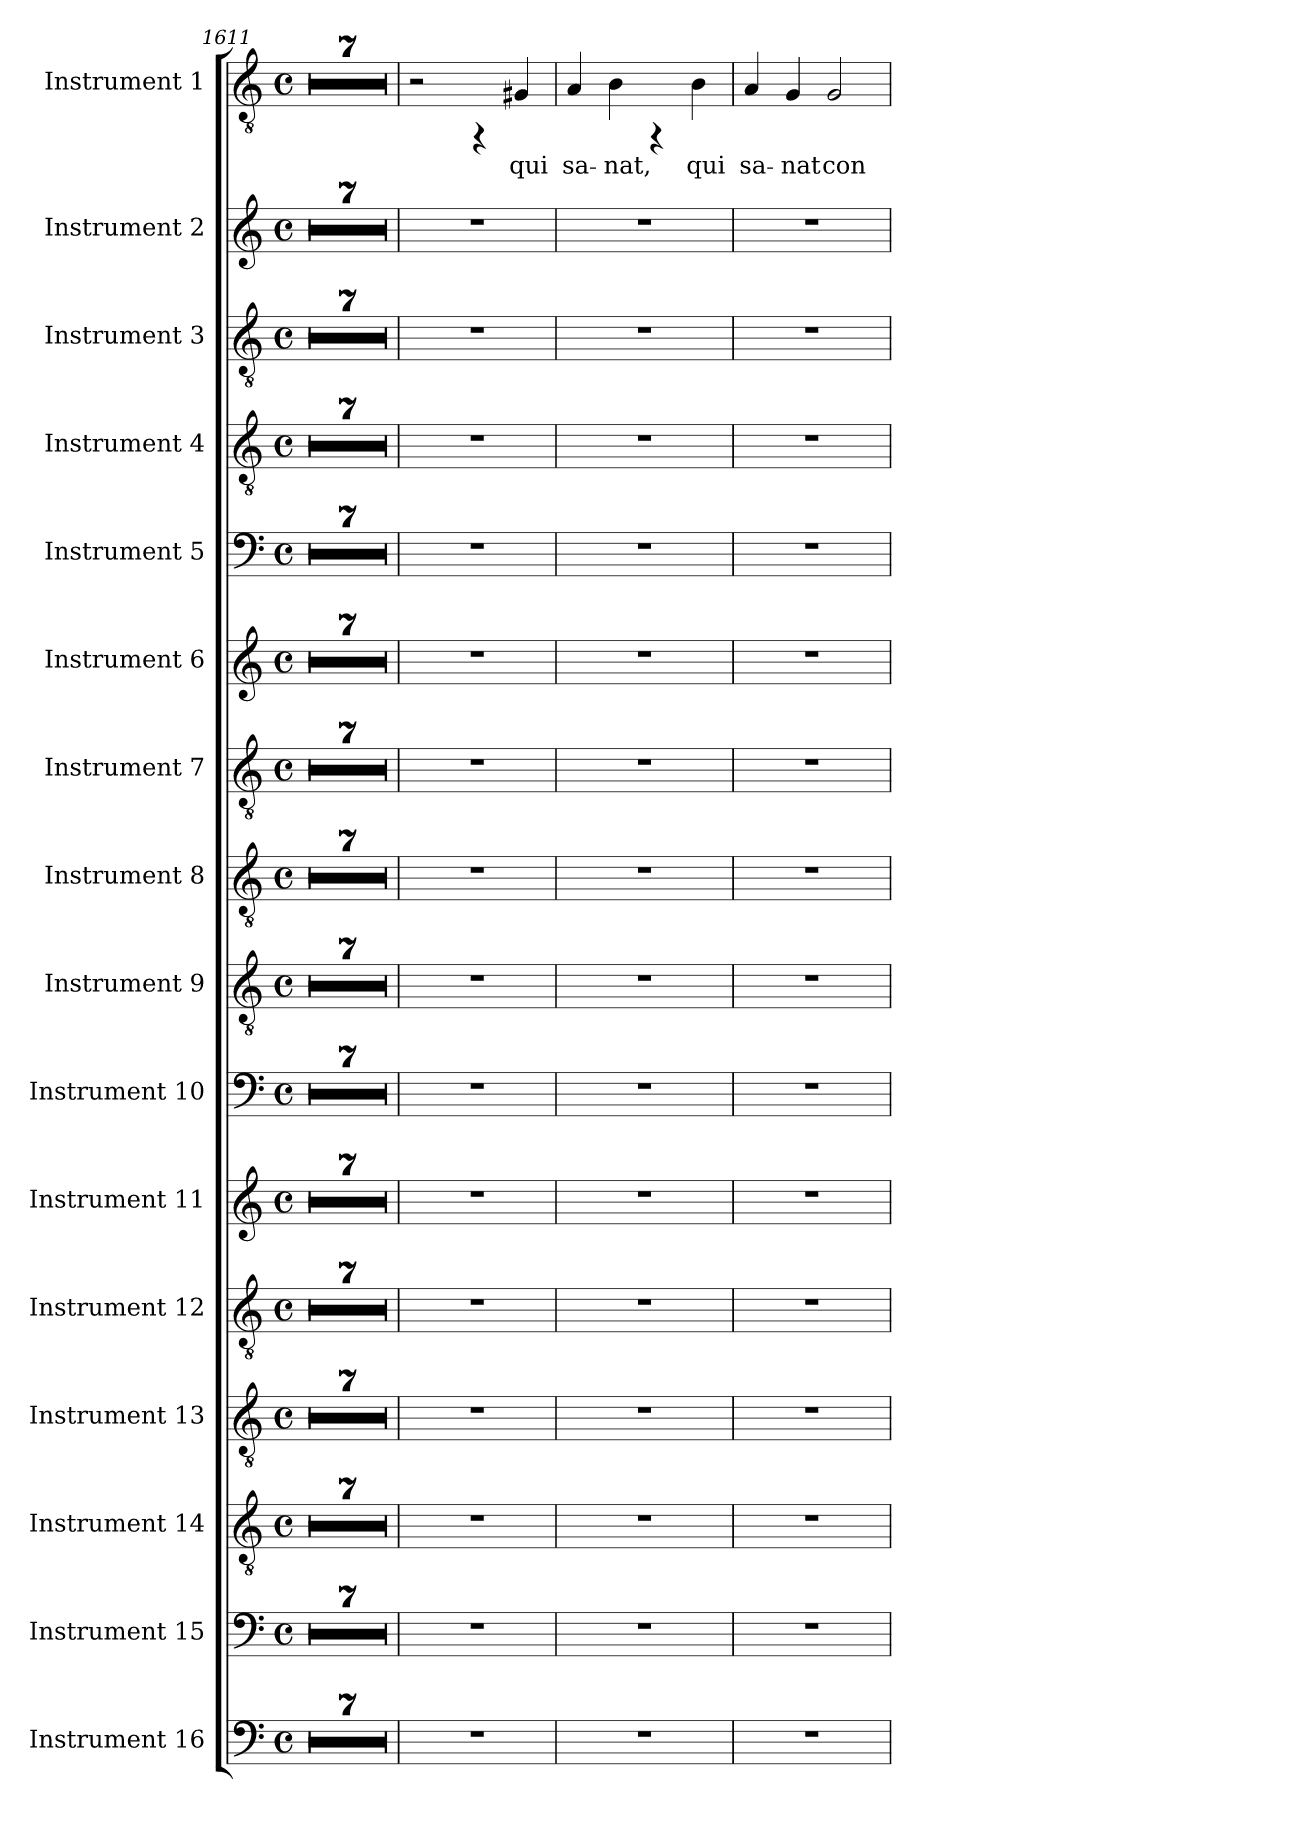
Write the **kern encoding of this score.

**kern	**kern	**kern	**kern	**kern	**kern	**kern	**kern	**kern	**kern	**kern	**kern	**kern	**kern	**kern	**kern	**text
*part16	*part15	*part14	*part13	*part12	*part11	*part10	*part9	*part8	*part7	*part6	*part5	*part4	*part3	*part2	*part1	*part1
*staff16	*staff15	*staff14	*staff13	*staff12	*staff11	*staff10	*staff9	*staff8	*staff7	*staff6	*staff5	*staff4	*staff3	*staff2	*staff1	*staff1
*I"Instrument 16	*I"Instrument 15	*I"Instrument 14	*I"Instrument 13	*I"Instrument 12	*I"Instrument 11	*I"Instrument 10	*I"Instrument 9	*I"Instrument 8	*I"Instrument 7	*I"Instrument 6	*I"Instrument 5	*I"Instrument 4	*I"Instrument 3	*I"Instrument 2	*I"Instrument 1	*
*clefF4	*clefF4	*clefGv2	*clefGv2	*clefGv2	*clefG2	*clefF4	*clefGv2	*clefGv2	*clefGv2	*clefG2	*clefF4	*clefGv2	*clefGv2	*clefG2	*clefGv2	*
*k[]	*k[]	*k[]	*k[]	*k[]	*k[]	*k[]	*k[]	*k[]	*k[]	*k[]	*k[]	*k[]	*k[]	*k[]	*k[]	*
*C:	*C:	*C:	*C:	*C:	*C:	*C:	*C:	*C:	*C:	*C:	*C:	*C:	*C:	*C:	*C:	*
*M4/4	*M4/4	*M4/4	*M4/4	*M4/4	*M4/4	*M4/4	*M4/4	*M4/4	*M4/4	*M4/4	*M4/4	*M4/4	*M4/4	*M4/4	*M4/4	*
*met(c)	*met(c)	*met(c)	*met(c)	*met(c)	*met(c)	*met(c)	*met(c)	*met(c)	*met(c)	*met(c)	*met(c)	*met(c)	*met(c)	*met(c)	*met(c)	*
=1611	=1611	=1611	=1611	=1611	=1611	=1611	=1611	=1611	=1611	=1611	=1611	=1611	=1611	=1611	=1611	=1611
1r	1r	1r	1r	1r	1r	1r	1r	1r	1r	1r	1r	1r	1r	1r	1r	.
=1612	=1612	=1612	=1612	=1612	=1612	=1612	=1612	=1612	=1612	=1612	=1612	=1612	=1612	=1612	=1612	=1612
1r	1r	1r	1r	1r	1r	1r	1r	1r	1r	1r	1r	1r	1r	1r	1r	.
=1613	=1613	=1613	=1613	=1613	=1613	=1613	=1613	=1613	=1613	=1613	=1613	=1613	=1613	=1613	=1613	=1613
1r	1r	1r	1r	1r	1r	1r	1r	1r	1r	1r	1r	1r	1r	1r	1r	.
=1614	=1614	=1614	=1614	=1614	=1614	=1614	=1614	=1614	=1614	=1614	=1614	=1614	=1614	=1614	=1614	=1614
1r	1r	1r	1r	1r	1r	1r	1r	1r	1r	1r	1r	1r	1r	1r	1r	.
=1615	=1615	=1615	=1615	=1615	=1615	=1615	=1615	=1615	=1615	=1615	=1615	=1615	=1615	=1615	=1615	=1615
1r	1r	1r	1r	1r	1r	1r	1r	1r	1r	1r	1r	1r	1r	1r	1r	.
=1616	=1616	=1616	=1616	=1616	=1616	=1616	=1616	=1616	=1616	=1616	=1616	=1616	=1616	=1616	=1616	=1616
1r	1r	1r	1r	1r	1r	1r	1r	1r	1r	1r	1r	1r	1r	1r	1r	.
=1617	=1617	=1617	=1617	=1617	=1617	=1617	=1617	=1617	=1617	=1617	=1617	=1617	=1617	=1617	=1617	=1617
1r	1r	1r	1r	1r	1r	1r	1r	1r	1r	1r	1r	1r	1r	1r	1r	.
=1618	=1618	=1618	=1618	=1618	=1618	=1618	=1618	=1618	=1618	=1618	=1618	=1618	=1618	=1618	=1618	=1618
1r	1r	1r	1r	1r	1r	1r	1r	1r	1r	1r	1r	1r	1r	1r	2r	.
.	.	.	.	.	.	.	.	.	.	.	.	.	.	.	4rFF	.
!	!	!	!	!	!	!	!	!	!	!	!	!	!	!	!	!LO:LY:b:cj
.	.	.	.	.	.	.	.	.	.	.	.	.	.	.	4G#X/	qui
=1619	=1619	=1619	=1619	=1619	=1619	=1619	=1619	=1619	=1619	=1619	=1619	=1619	=1619	=1619	=1619	=1619
!	!	!	!	!	!	!	!	!	!	!	!	!	!	!	!	!LO:LY:b:cj
1r	1r	1r	1r	1r	1r	1r	1r	1r	1r	1r	1r	1r	1r	1r	4A/	sa-
!	!	!	!	!	!	!	!	!	!	!	!	!	!	!	!	!LO:LY:b:cj
.	.	.	.	.	.	.	.	.	.	.	.	.	.	.	4B\	-nat,
.	.	.	.	.	.	.	.	.	.	.	.	.	.	.	4rFF	.
!	!	!	!	!	!	!	!	!	!	!	!	!	!	!	!	!LO:LY:b:cj
.	.	.	.	.	.	.	.	.	.	.	.	.	.	.	4B\	qui
=1620	=1620	=1620	=1620	=1620	=1620	=1620	=1620	=1620	=1620	=1620	=1620	=1620	=1620	=1620	=1620	=1620
!	!	!	!	!	!	!	!	!	!	!	!	!	!	!	!	!LO:LY:b:cj
1r	1r	1r	1r	1r	1r	1r	1r	1r	1r	1r	1r	1r	1r	1r	4A/	sa-
!	!	!	!	!	!	!	!	!	!	!	!	!	!	!	!	!LO:LY:b:cj
.	.	.	.	.	.	.	.	.	.	.	.	.	.	.	4G/	-nat
!	!	!	!	!	!	!	!	!	!	!	!	!	!	!	!	!LO:LY:b:cj
.	.	.	.	.	.	.	.	.	.	.	.	.	.	.	2G/	con-
=	=	=	=	=	=	=	=	=	=	=	=	=	=	=	=	=
*-	*-	*-	*-	*-	*-	*-	*-	*-	*-	*-	*-	*-	*-	*-	*-	*-
